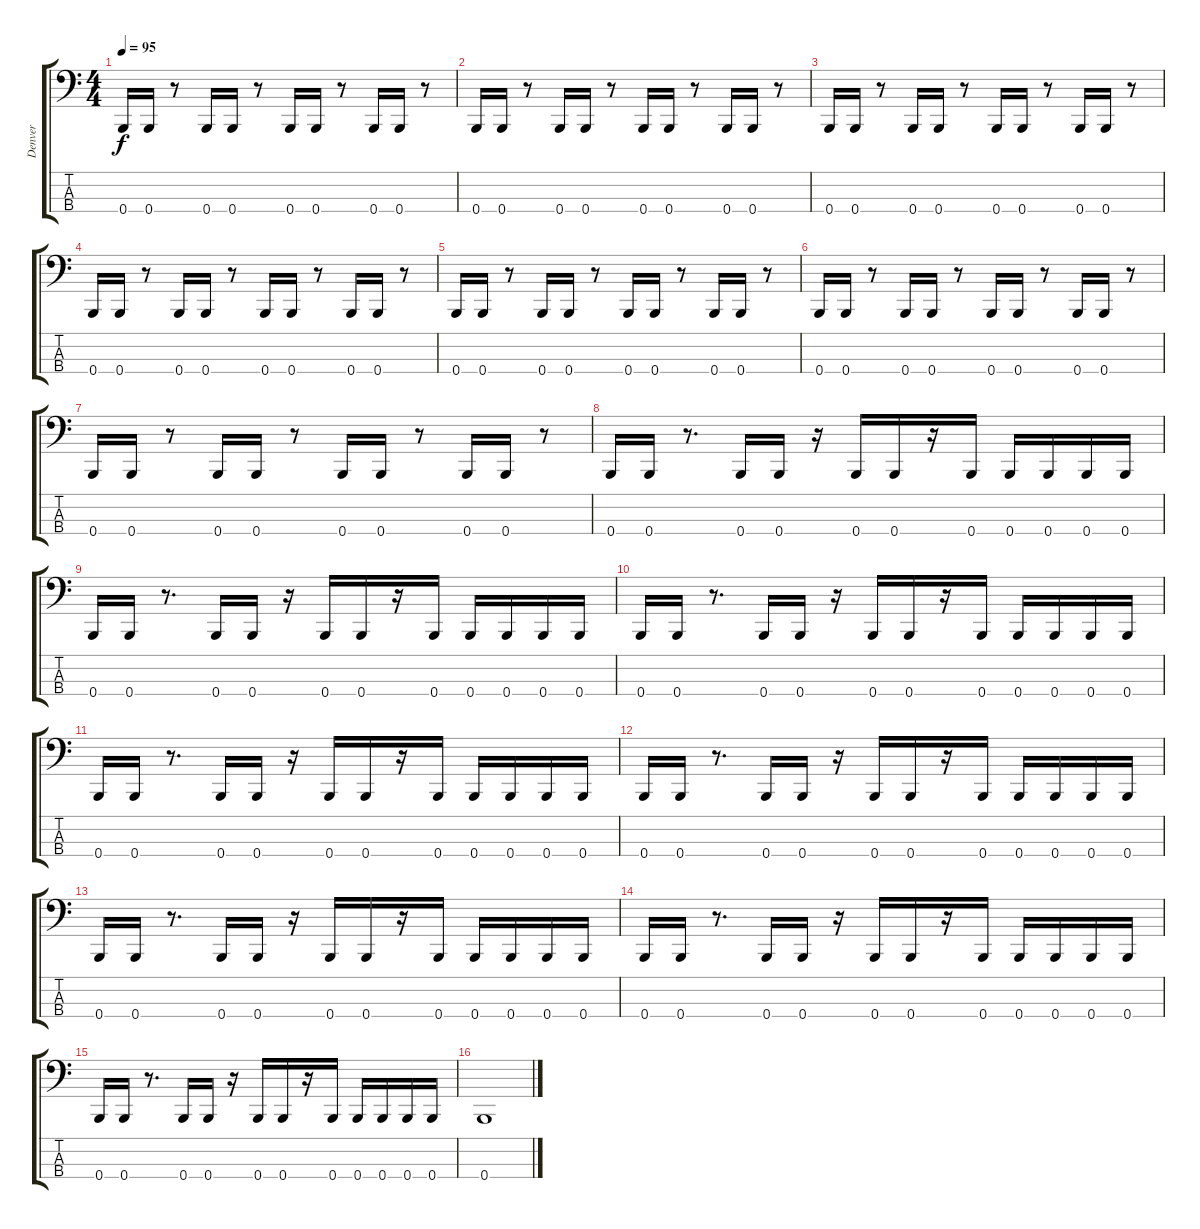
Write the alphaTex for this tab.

\track ("Denver" "Denver") {instrument electricbassfinger}
\staff {score tabs}
\tuning (E2 B1 Gb1 B0) {hide}
\ts (4 4)
\tempo 95
\clef f4
\ks c
0.4.16{dy f} 0.4.16 r.8 0.4.16 0.4.16 r.8 0.4.16 0.4.16 r.8 0.4.16 0.4.16 r.8 |
0.4.16 0.4.16 r.8 0.4.16 0.4.16 r.8 0.4.16 0.4.16 r.8 0.4.16 0.4.16 r.8 |
0.4.16 0.4.16 r.8 0.4.16 0.4.16 r.8 0.4.16 0.4.16 r.8 0.4.16 0.4.16 r.8 |
0.4.16 0.4.16 r.8 0.4.16 0.4.16 r.8 0.4.16 0.4.16 r.8 0.4.16 0.4.16 r.8 |
0.4.16 0.4.16 r.8 0.4.16 0.4.16 r.8 0.4.16 0.4.16 r.8 0.4.16 0.4.16 r.8 |
0.4.16 0.4.16 r.8 0.4.16 0.4.16 r.8 0.4.16 0.4.16 r.8 0.4.16 0.4.16 r.8 |
0.4.16 0.4.16 r.8 0.4.16 0.4.16 r.8 0.4.16 0.4.16 r.8 0.4.16 0.4.16 r.8 |
0.4.16 0.4.16 r.8{d} 0.4.16 0.4.16 r.16 0.4.16 0.4.16 r.16 0.4.16 0.4.16 0.4.16 0.4.16 0.4.16 |
0.4.16 0.4.16 r.8{d} 0.4.16 0.4.16 r.16 0.4.16 0.4.16 r.16 0.4.16 0.4.16 0.4.16 0.4.16 0.4.16 |
0.4.16 0.4.16 r.8{d} 0.4.16 0.4.16 r.16 0.4.16 0.4.16 r.16 0.4.16 0.4.16 0.4.16 0.4.16 0.4.16 |
0.4.16 0.4.16 r.8{d} 0.4.16 0.4.16 r.16 0.4.16 0.4.16 r.16 0.4.16 0.4.16 0.4.16 0.4.16 0.4.16 |
0.4.16 0.4.16 r.8{d} 0.4.16 0.4.16 r.16 0.4.16 0.4.16 r.16 0.4.16 0.4.16 0.4.16 0.4.16 0.4.16 |
0.4.16 0.4.16 r.8{d} 0.4.16 0.4.16 r.16 0.4.16 0.4.16 r.16 0.4.16 0.4.16 0.4.16 0.4.16 0.4.16 |
0.4.16 0.4.16 r.8{d} 0.4.16 0.4.16 r.16 0.4.16 0.4.16 r.16 0.4.16 0.4.16 0.4.16 0.4.16 0.4.16 |
0.4.16 0.4.16 r.8{d} 0.4.16 0.4.16 r.16 0.4.16 0.4.16 r.16 0.4.16 0.4.16 0.4.16 0.4.16 0.4.16 |
0.4.1
